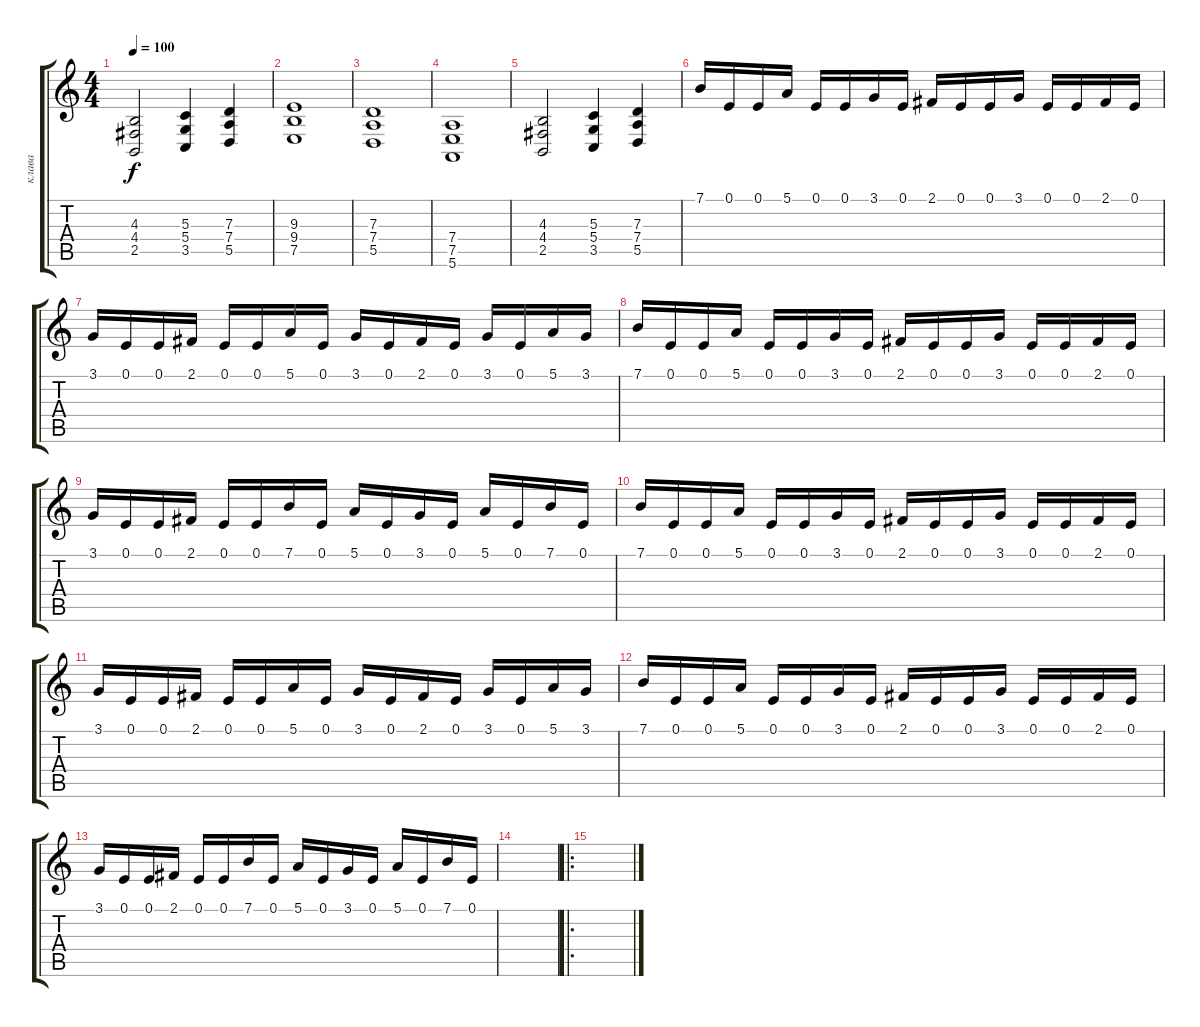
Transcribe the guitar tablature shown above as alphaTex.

\track ("клава" "клава") {instrument stringensemble1}
\staff {score tabs}
\tuning (E4 B3 G3 D3 A2 E2) {hide}
\ts (4 4)
\tempo 100
\clef g2
\ks c
(4.3 4.4 2.5).2{dy f} (5.3 5.4 3.5).4 (7.3 7.4 5.5).4 |
(9.3 9.4 7.5).1 |
(7.3 7.4 5.5).1 |
(7.4 7.5 5.6).1 |
(4.3 4.4 2.5).2 (5.3 5.4 3.5).4 (7.3 7.4 5.5).4 |
7.1.16 0.1.16 0.1.16 5.1.16 0.1.16 0.1.16 3.1.16 0.1.16 2.1.16 0.1.16 0.1.16 3.1.16 0.1.16 0.1.16 2.1.16 0.1.16 |
3.1.16 0.1.16 0.1.16 2.1.16 0.1.16 0.1.16 5.1.16 0.1.16 3.1.16 0.1.16 2.1.16 0.1.16 3.1.16 0.1.16 5.1.16 3.1.16 |
7.1.16 0.1.16 0.1.16 5.1.16 0.1.16 0.1.16 3.1.16 0.1.16 2.1.16 0.1.16 0.1.16 3.1.16 0.1.16 0.1.16 2.1.16 0.1.16 |
3.1.16 0.1.16 0.1.16 2.1.16 0.1.16 0.1.16 7.1.16 0.1.16 5.1.16 0.1.16 3.1.16 0.1.16 5.1.16 0.1.16 7.1.16 0.1.16 |
7.1.16 0.1.16 0.1.16 5.1.16 0.1.16 0.1.16 3.1.16 0.1.16 2.1.16 0.1.16 0.1.16 3.1.16 0.1.16 0.1.16 2.1.16 0.1.16 |
3.1.16 0.1.16 0.1.16 2.1.16 0.1.16 0.1.16 5.1.16 0.1.16 3.1.16 0.1.16 2.1.16 0.1.16 3.1.16 0.1.16 5.1.16 3.1.16 |
7.1.16 0.1.16 0.1.16 5.1.16 0.1.16 0.1.16 3.1.16 0.1.16 2.1.16 0.1.16 0.1.16 3.1.16 0.1.16 0.1.16 2.1.16 0.1.16 |
3.1.16 0.1.16 0.1.16 2.1.16 0.1.16 0.1.16 7.1.16 0.1.16 5.1.16 0.1.16 3.1.16 0.1.16 5.1.16 0.1.16 7.1.16 0.1.16 |
|
\ro
